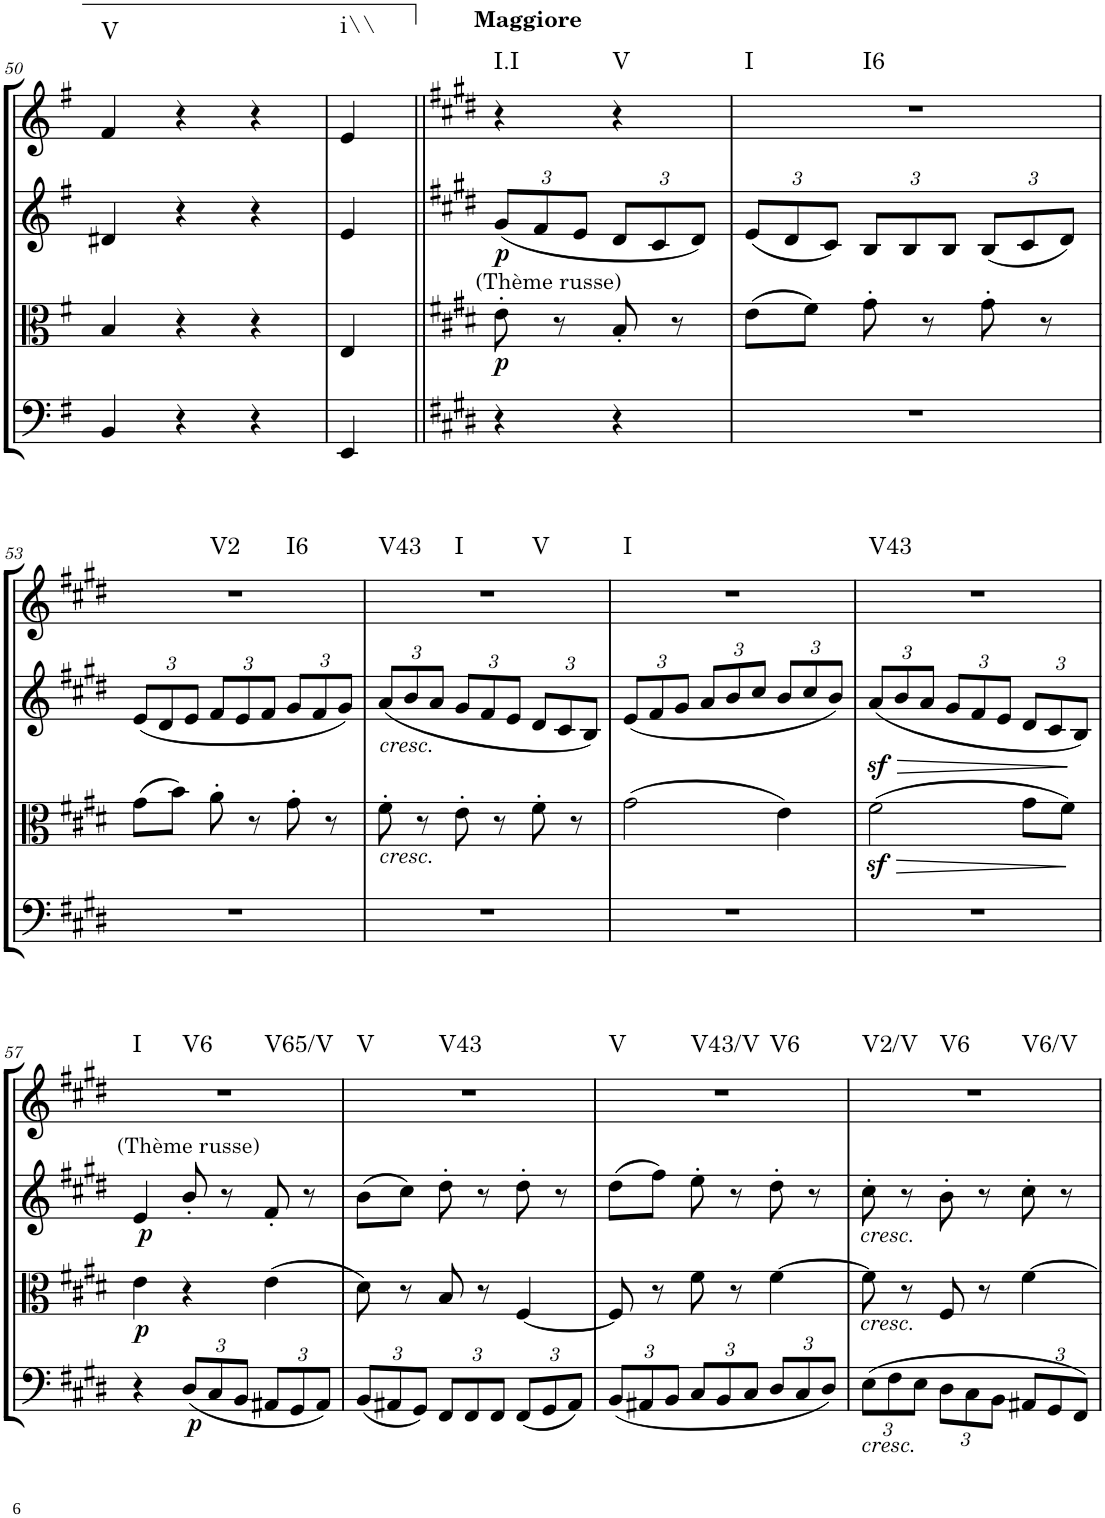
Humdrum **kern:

**kern	**dynam	**kern	**dynam	**kern	**dynam	**kern	**harte
*part4	*part4	*part3	*part3	*part2	*part2	*part1	*part1
*staff4	*staff4	*staff3	*staff3	*staff2	*staff2	*staff1	*
*I"Violoncello.	*	*I"Viola.	*	*I"Violin II.	*	*I"Violin I.	*
*I'Vc	*	*I'Vla	*	*I'Vln	*	*I'Vln	*
!!LO:PB:g=z
*clefC4	*	*clefC3	*	*clefG2	*	*clefG2	*
*k[f#]	*	*k[f#]	*	*k[f#]	*	*k[f#]	*
*M3/4	*	*M3/4	*	*M3/4	*	*M3/4	*
=50	=50	=50	=50	=50	=50	=50	=50
!	!	!	!	!	!	!	!LO:H:kt=V
4BB/	.	4B/	.	4d#X/	.	4f#/	N
4r	.	4r	.	4r	.	4r	.
4r	.	4r	.	4r	.	4r	.
=51	=51	=51	=51	=51	=51	=51	=51
!	!	!	!	!	!	!	!LO:H:kt=i\\
4EE/	.	4E/	.	4e/	.	4e/	N
=51X1||	=51X1||	=51X1||	=51X1||	=51X1||	=51X1||	=51X1||	=51X1||
*k[f#c#g#d#]	*	*k[f#c#g#d#]	*	*k[f#c#g#d#]	*	*k[f#c#g#d#]	*
*	*	*	*	*Xbrackettup	*	*	*
!	!	!	!	!	!	!LO:TX:a:B:t=Maggiore	!
!	!	!LO:TX:a:t=(Thème russe)	!	!	!	!	!
!	!	!	!LO:DY:b	!	!LO:DY:b	!	!LO:H:kt=I.I
4r	.	8e'\	p	(12g#/L	p	4r	N
.	.	.	.	12f#/	.	.	.
.	.	8r	.	.	.	.	.
.	.	.	.	12e/J	.	.	.
!	!	!	!	!	!	!	!LO:H:kt=V
4r	.	8B'/	.	12d#/L	.	4r	N
.	.	.	.	12c#/	.	.	.
.	.	8r	.	.	.	.	.
.	.	.	.	12d#/J)	.	.	.
=52	=52	=52	=52	=52	=52	=52	=52
!	!	!	!	!	!	!	!LO:H:n=1:kt=I
!	!	!	!	!	!	!	!LO:H:n=2:kt=I6
2.r	.	(8e\L	.	(12e/L	.	2.r	N N
.	.	.	.	12d#/	.	.	.
.	.	8f#\J)	.	.	.	.	.
.	.	.	.	12c#/J)	.	.	.
.	.	8g#'\	.	12B/L	.	.	.
.	.	.	.	12B/	.	.	.
.	.	8r	.	.	.	.	.
.	.	.	.	12B/J	.	.	.
.	.	8g#'\	.	(12B/L	.	.	.
.	.	.	.	12c#/	.	.	.
.	.	8r	.	.	.	.	.
.	.	.	.	12d#/J)	.	.	.
!!LO:LB:g=z
=53	=53	=53	=53	=53	=53	=53	=53
!	!	!	!	!	!	!	!LO:H:n=1:kt=V2
!	!	!	!	!	!	!	!LO:H:n=2:kt=I6
2.r	.	(8g#\L	.	(12e/L	.	2.r	N N
.	.	.	.	12d#/	.	.	.
.	.	8b\J)	.	.	.	.	.
.	.	.	.	12e/J	.	.	.
.	.	8a'\	.	12f#/L	.	.	.
.	.	.	.	12e/	.	.	.
.	.	8r	.	.	.	.	.
.	.	.	.	12f#/J	.	.	.
.	.	8g#'\	.	12g#/L	.	.	.
.	.	.	.	12f#/	.	.	.
.	.	8r	.	.	.	.	.
.	.	.	.	12g#/J)	.	.	.
=54	=54	=54	=54	=54	=54	=54	=54
!	!	!	!	!LO:TX:b:i:t=cresc.	!	!	!
!	!	!LO:TX:b:i:t=cresc.	!	!	!	!	!LO:H:n=1:kt=V43
!	!	!	!	!	!	!	!LO:H:n=2:kt=I
!	!	!	!	!	!	!	!LO:H:n=3:kt=V
2.r	.	8f#'\	.	(12a/L	.	2.r	N N N
.	.	.	.	12b/	.	.	.
.	.	8r	.	.	.	.	.
.	.	.	.	12a/J	.	.	.
.	.	8e'\	.	12g#/L	.	.	.
.	.	.	.	12f#/	.	.	.
.	.	8r	.	.	.	.	.
.	.	.	.	12e/J	.	.	.
.	.	8f#'\	.	12d#/L	.	.	.
.	.	.	.	12c#/	.	.	.
.	.	8r	.	.	.	.	.
.	.	.	.	12B/J)	.	.	.
=55	=55	=55	=55	=55	=55	=55	=55
!	!	!	!	!	!	!	!LO:H:kt=I
2.r	.	(2g#\	.	(12e/L	.	2.r	N
.	.	.	.	12f#/	.	.	.
.	.	.	.	12g#/J	.	.	.
.	.	.	.	12a/L	.	.	.
.	.	.	.	12b/	.	.	.
.	.	.	.	12cc#/J	.	.	.
.	.	4e\)	.	12b/L	.	.	.
.	.	.	.	12cc#/	.	.	.
.	.	.	.	12b/J)	.	.	.
=56	=56	=56	=56	=56	=56	=56	=56
!	!	!	!LO:HP:b	!	!LO:HP:b	!	!LO:H:kt=V43
2.r	.	(2f#z<\	>	(12az</L	>	2.r	N
.	.	.	.	12b/	.	.	.
.	.	.	.	12a/J	.	.	.
.	.	.	.	12g#/L	.	.	.
.	.	.	.	12f#/	.	.	.
.	.	.	.	12e/J	.	.	.
.	.	8g#\L	.	12d#/L	.	.	.
.	.	.	.	12c#/	.	.	.
.	.	8f#\J)	.	.	.	.	.
.	.	.	.	12B/J)	.	.	.
.	.	.	]	.	]	.	.
!!LO:LB:g=z
=57	=57	=57	=57	=57	=57	=57	=57
!	!	!	!	!LO:TX:a:t=(Thème russe)	!	!	!
!	!	!	!LO:DY:b	!	!LO:DY:b	!	!LO:H:n=1:kt=I
!	!	!	!	!	!	!	!LO:H:n=2:kt=V6
!	!	!	!	!	!	!	!LO:H:n=3:kt=V65/V
4r	.	4e\	p	4e/	p	2.r	N N N
*Xbrackettup	*	*	*	*	*	*	*
!	!LO:DY:b	!	!	!	!	!	!
(12D#/L	p	4r	.	8b'/	.	.	.
12C#/	.	.	.	.	.	.	.
.	.	.	.	8r	.	.	.
12BB/J	.	.	.	.	.	.	.
12AA#X/L	.	(4e\	.	8f#'/	.	.	.
12GG#/	.	.	.	.	.	.	.
.	.	.	.	8r	.	.	.
12AA#/J)	.	.	.	.	.	.	.
=58	=58	=58	=58	=58	=58	=58	=58
!	!	!	!	!	!	!	!LO:H:n=1:kt=V
!	!	!	!	!	!	!	!LO:H:n=2:kt=V43
(12BB/L	.	8d#\)	.	(8b\L	.	2.r	N N
12AA#X/	.	.	.	.	.	.	.
.	.	8r	.	8cc#\J)	.	.	.
12GG#/J)	.	.	.	.	.	.	.
12FF#/L	.	8B/	.	8dd#'\	.	.	.
12FF#/	.	.	.	.	.	.	.
.	.	8r	.	8r	.	.	.
12FF#/J	.	.	.	.	.	.	.
(12FF#/L	.	[4F#/	.	8dd#'\	.	.	.
12GG#/	.	.	.	.	.	.	.
.	.	.	.	8r	.	.	.
12AA#/J)	.	.	.	.	.	.	.
=59	=59	=59	=59	=59	=59	=59	=59
!	!	!	!	!	!	!	!LO:H:n=1:kt=V
!	!	!	!	!	!	!	!LO:H:n=2:kt=V43/V
!	!	!	!	!	!	!	!LO:H:n=3:kt=V6
(12BB/L	.	8F#/]	.	(8dd#\L	.	2.r	N N N
12AA#X/	.	.	.	.	.	.	.
.	.	8r	.	8ff#\J)	.	.	.
12BB/J	.	.	.	.	.	.	.
12C#/L	.	8f#\	.	8ee'\	.	.	.
12BB/	.	.	.	.	.	.	.
.	.	8r	.	8r	.	.	.
12C#/J	.	.	.	.	.	.	.
12D#/L	.	[4f#\	.	8dd#'\	.	.	.
12C#/	.	.	.	.	.	.	.
.	.	.	.	8r	.	.	.
12D#/J)	.	.	.	.	.	.	.
=60	=60	=60	=60	=60	=60	=60	=60
!	!	!	!	!LO:TX:b:i:t=cresc.	!	!	!
!	!	!LO:TX:b:i:t=cresc.	!	!	!	!	!
!LO:TX:b:i:t=cresc.	!	!	!	!	!	!	!LO:H:n=1:kt=V2/V
!	!	!	!	!	!	!	!LO:H:n=2:kt=V6
!	!	!	!	!	!	!	!LO:H:n=3:kt=V6/V
(12E\L	.	8f#\]	.	8cc#'\	.	2.r	N N N
12F#\	.	.	.	.	.	.	.
.	.	8r	.	8r	.	.	.
12E\J	.	.	.	.	.	.	.
12D#\L	.	8F#/	.	8b'\	.	.	.
12C#\	.	.	.	.	.	.	.
.	.	8r	.	8r	.	.	.
12BB\J	.	.	.	.	.	.	.
12AA#X/L	.	[4f#\	.	8cc#'\	.	.	.
12GG#/	.	.	.	.	.	.	.
.	.	.	.	8r	.	.	.
12FF#/J)	.	.	.	.	.	.	.
=	=	=	=	=	=	=	=
*-	*-	*-	*-	*-	*-	*-	*-
